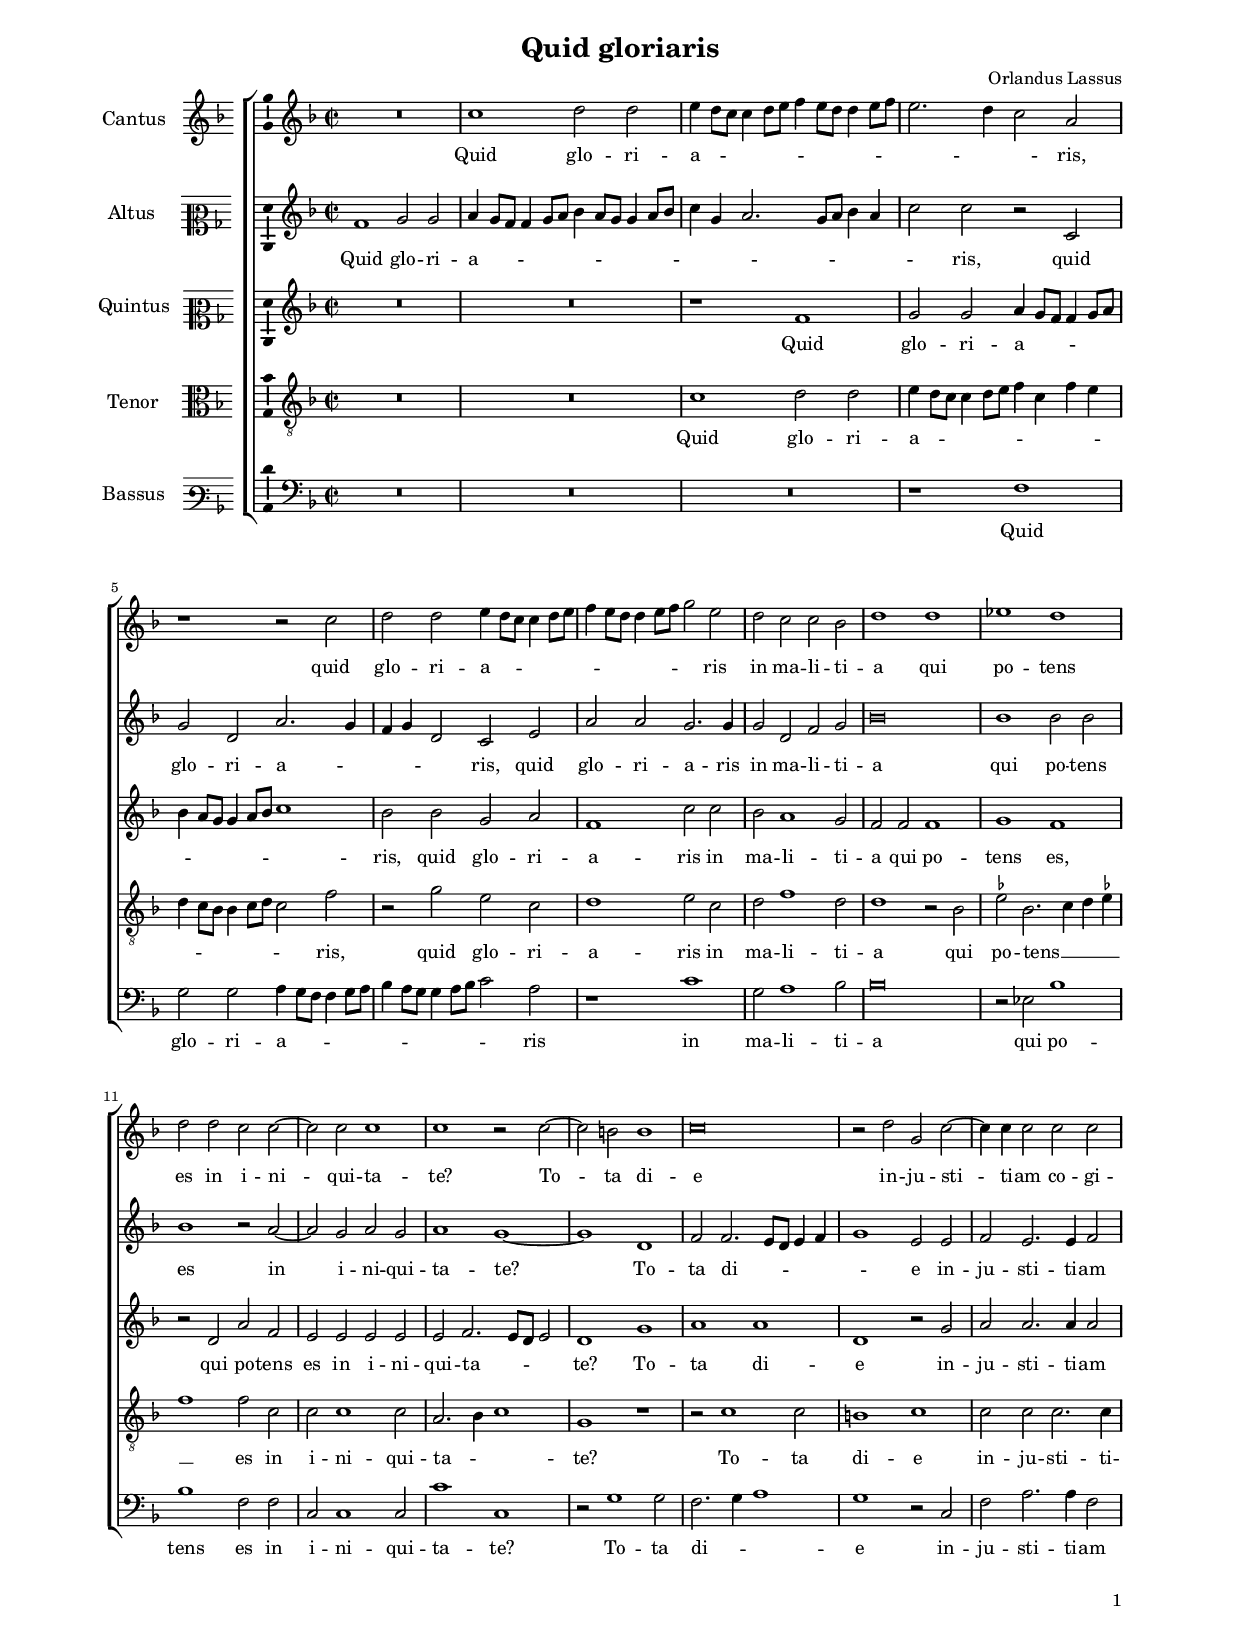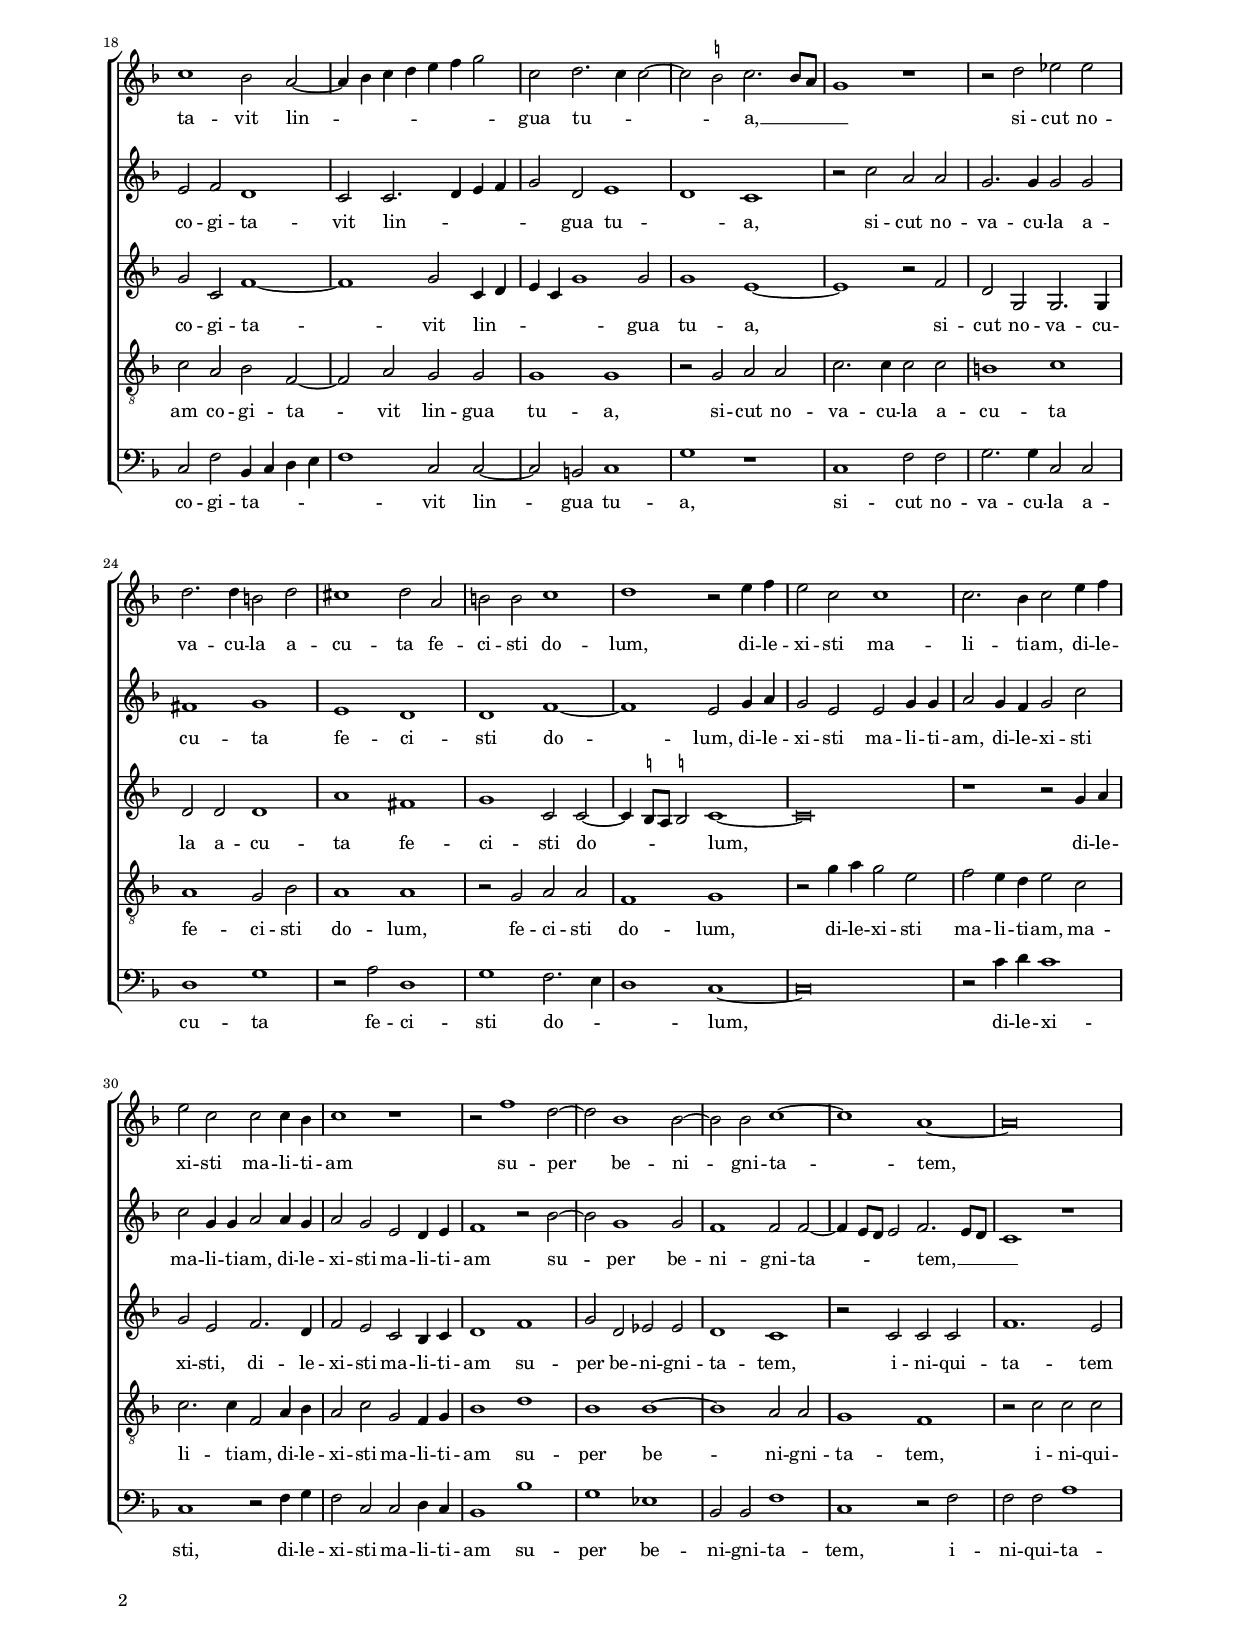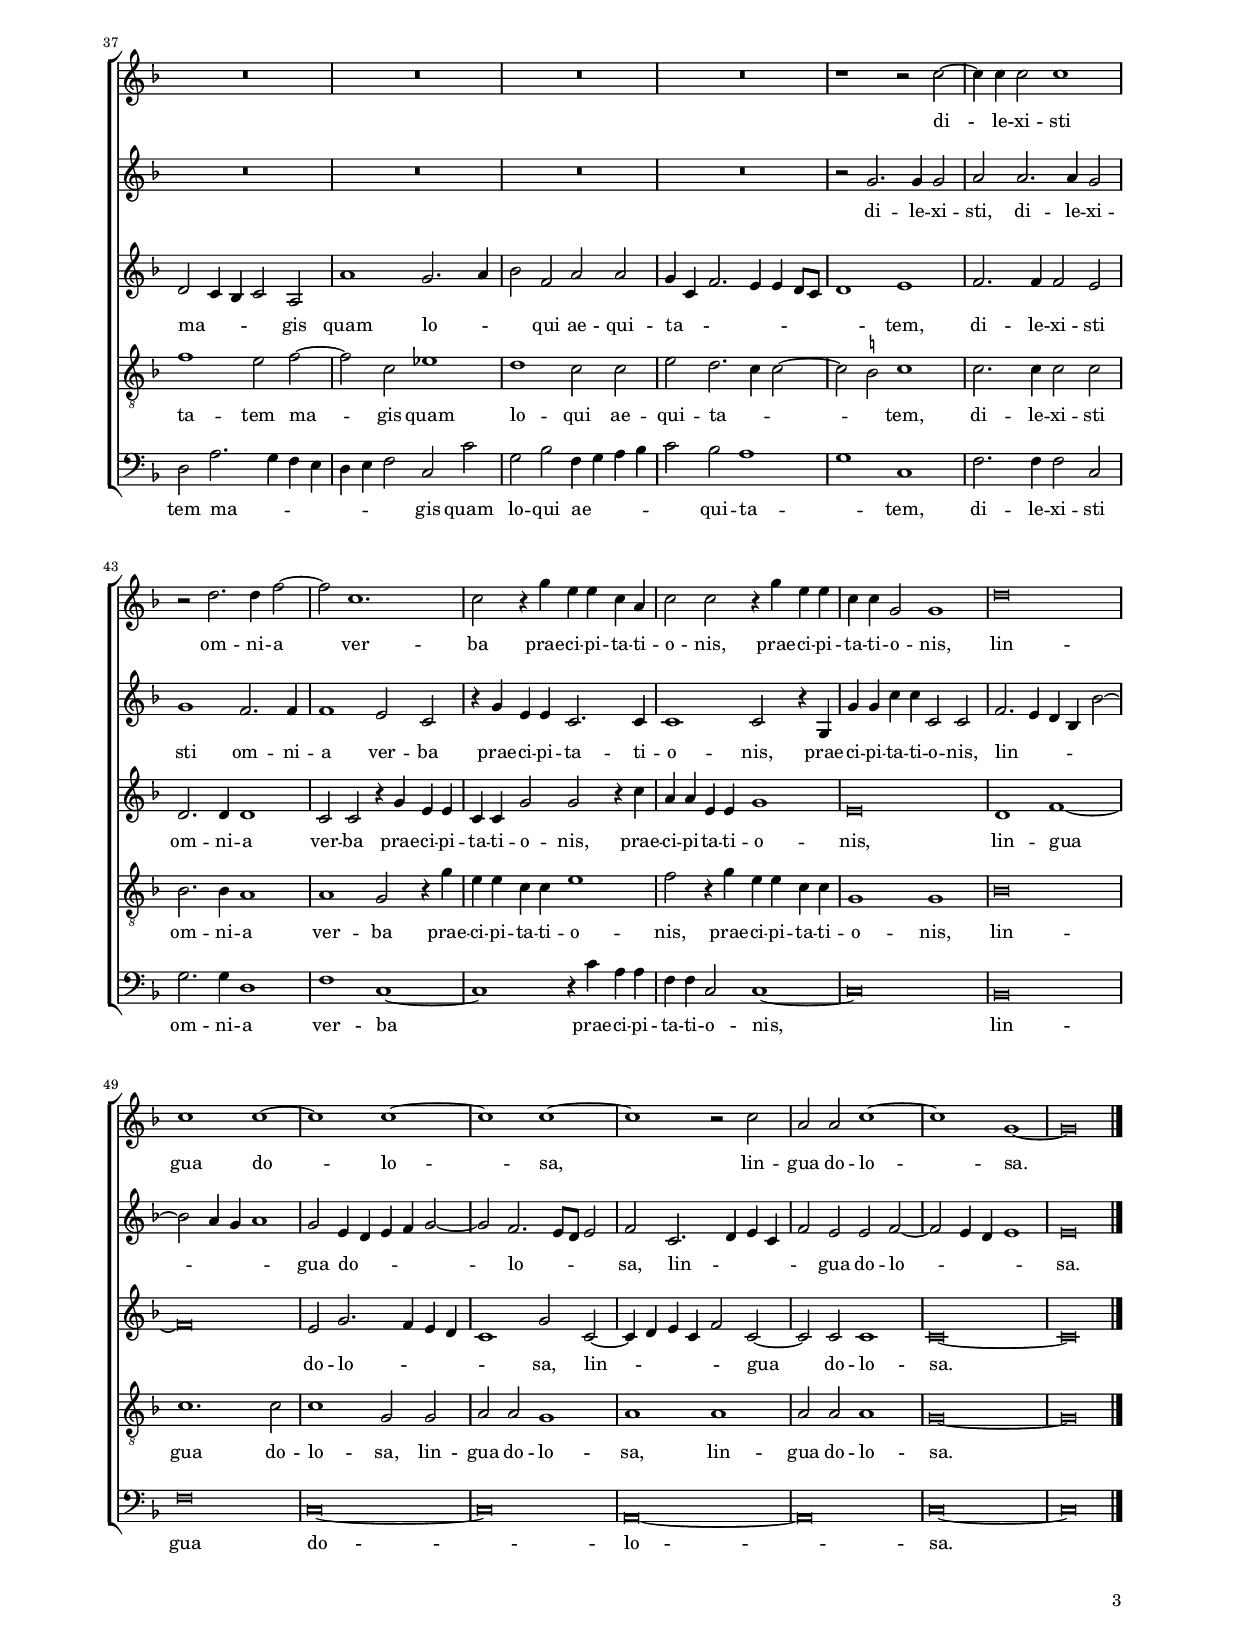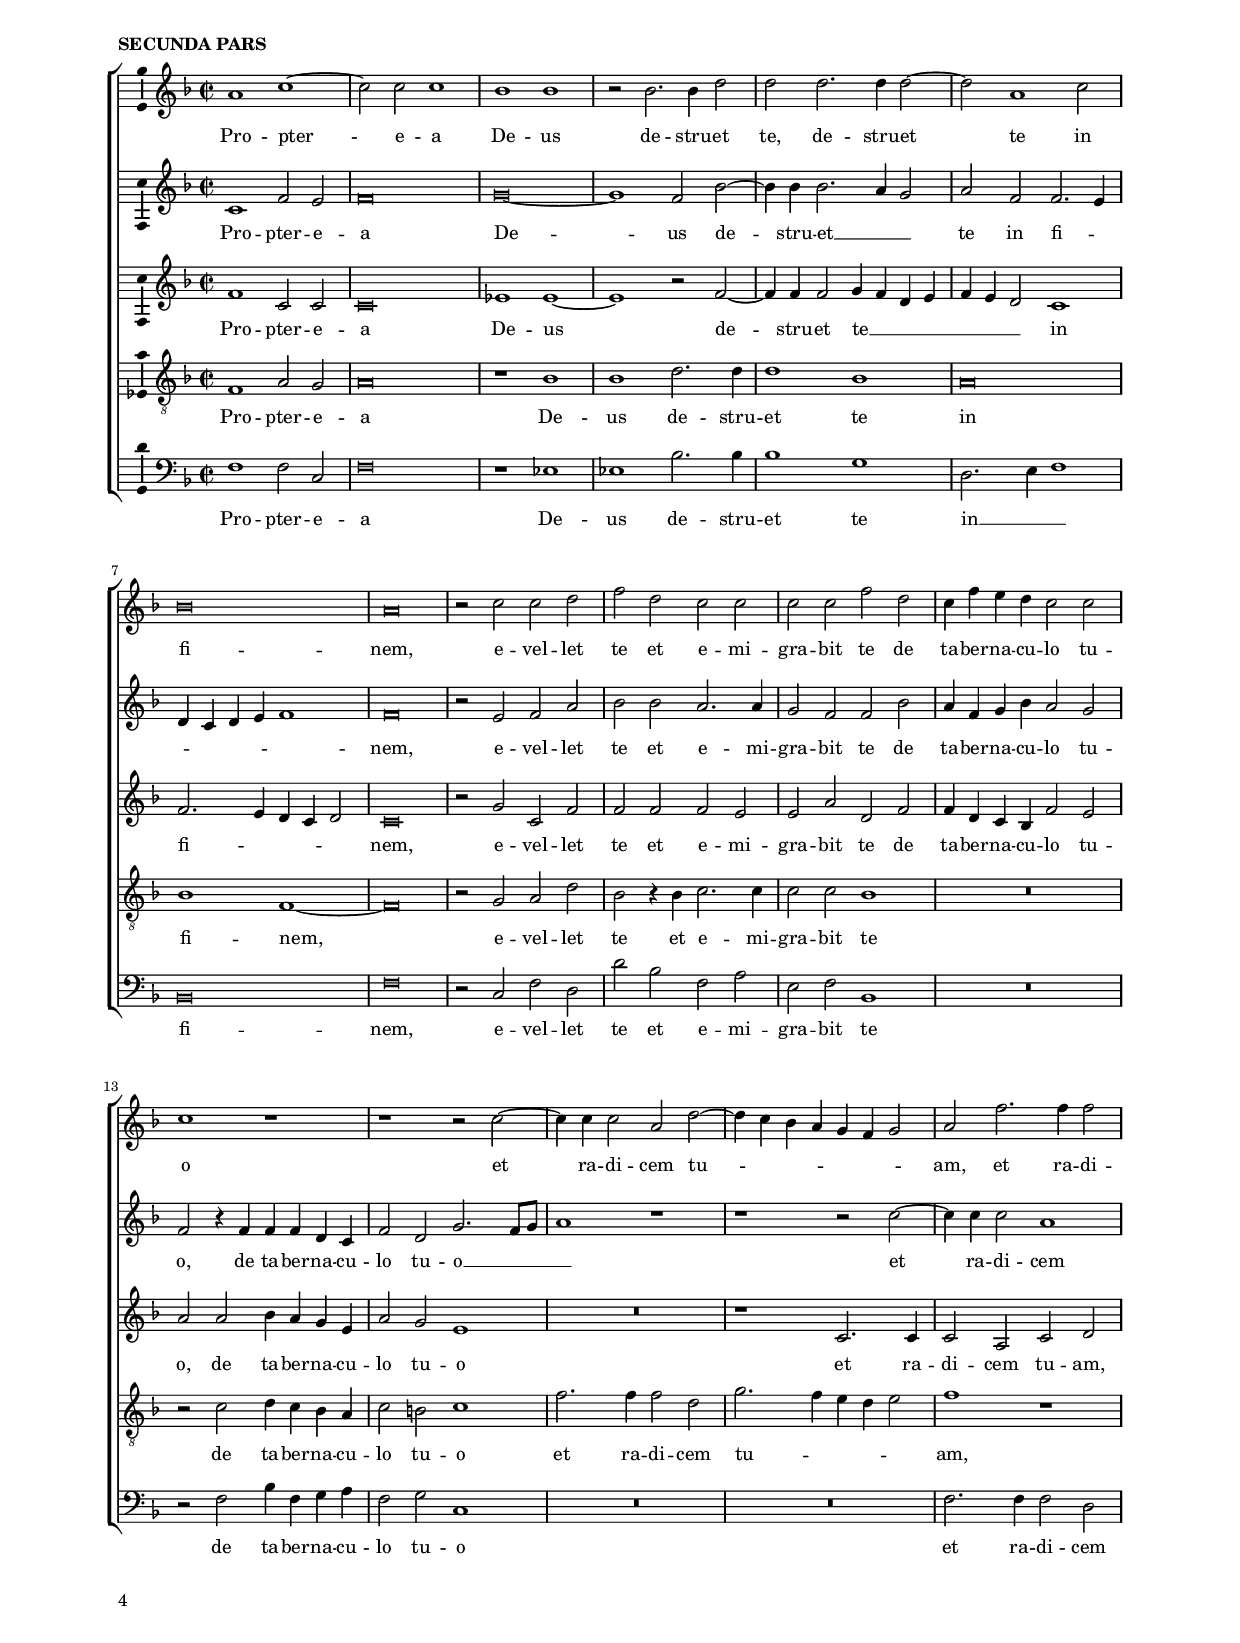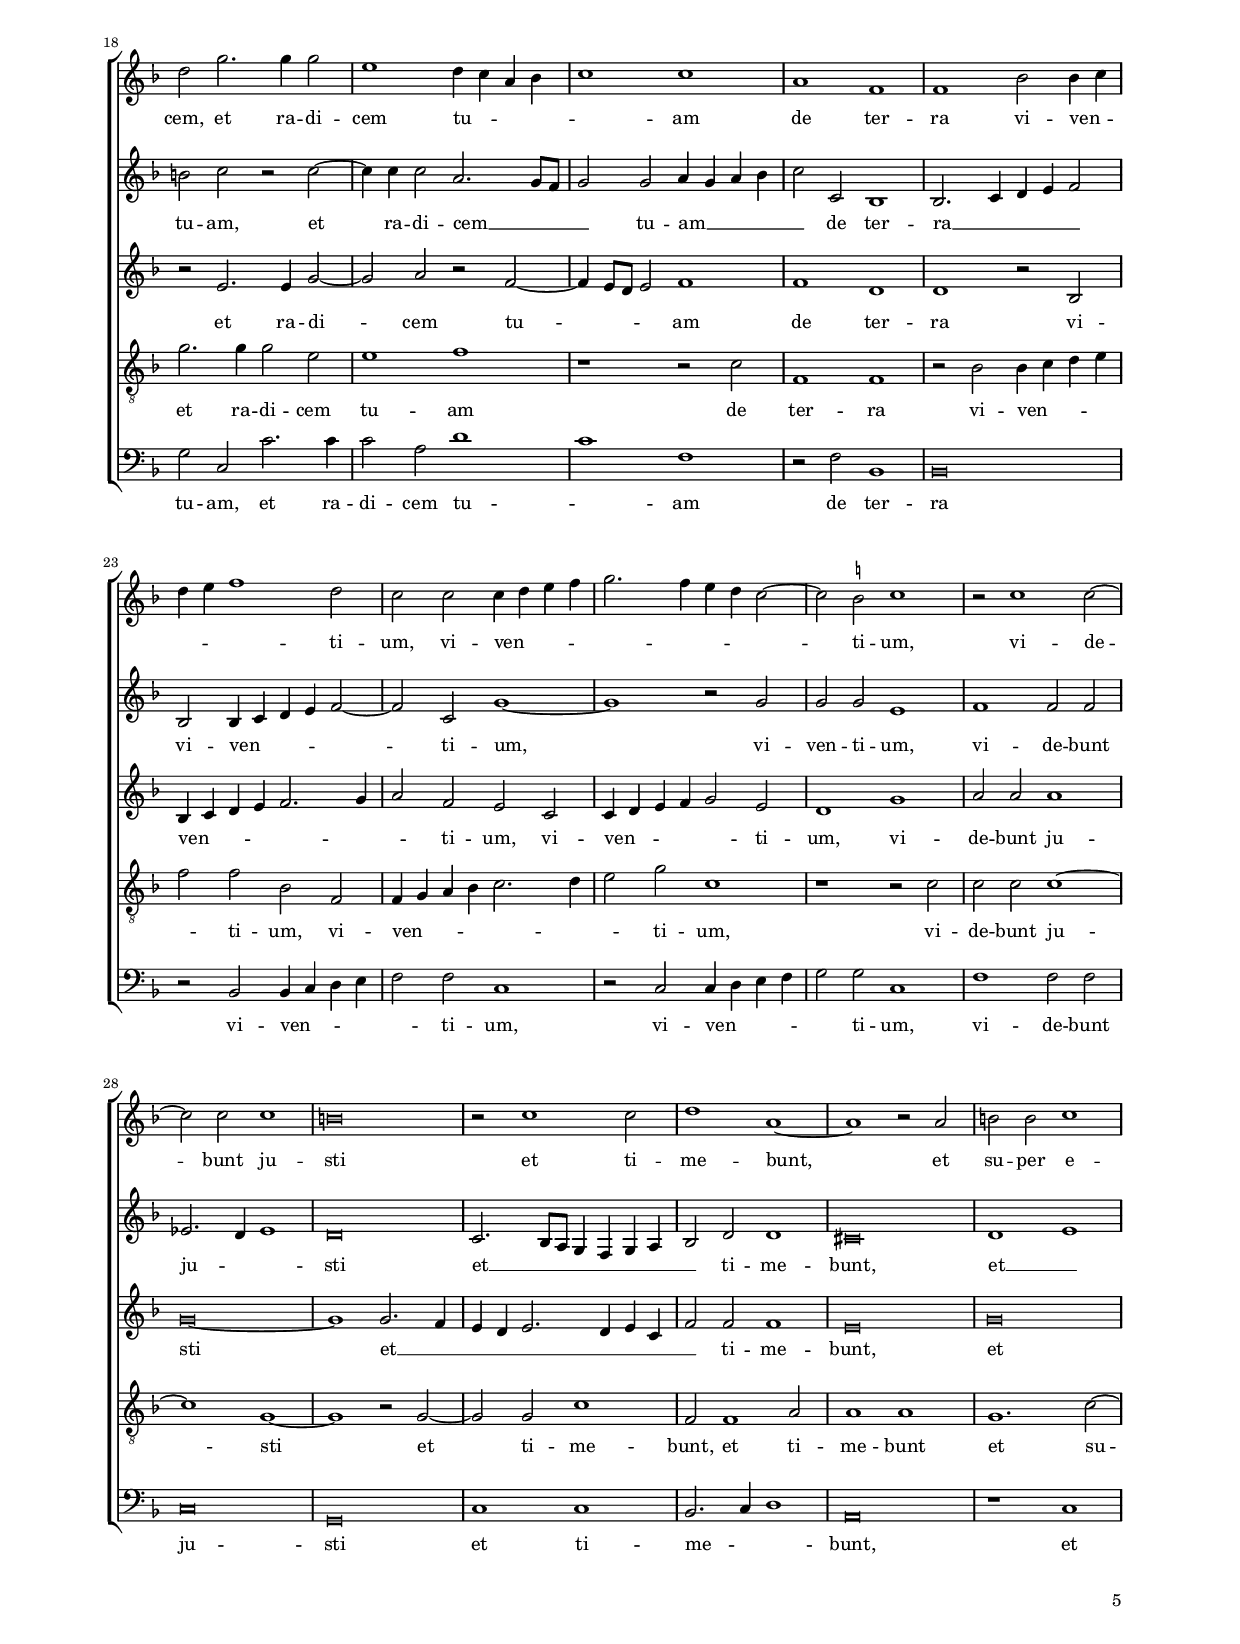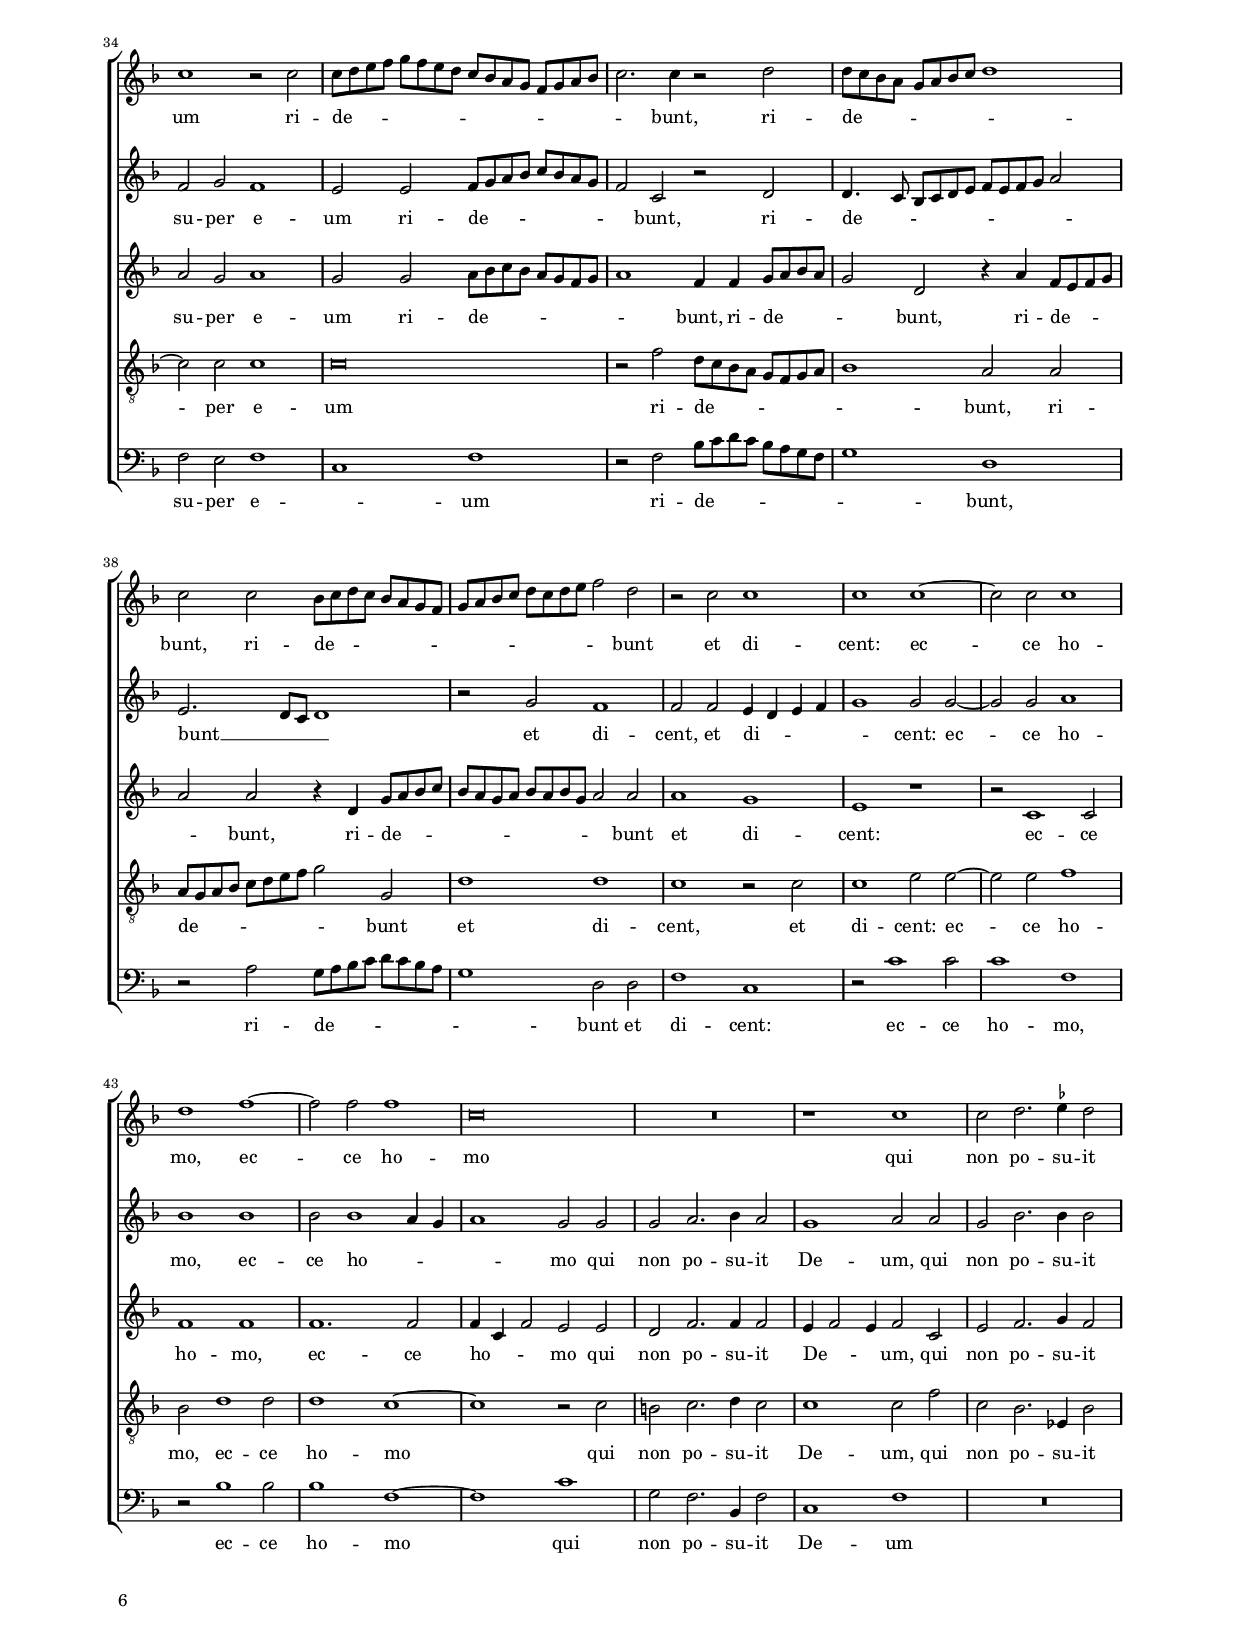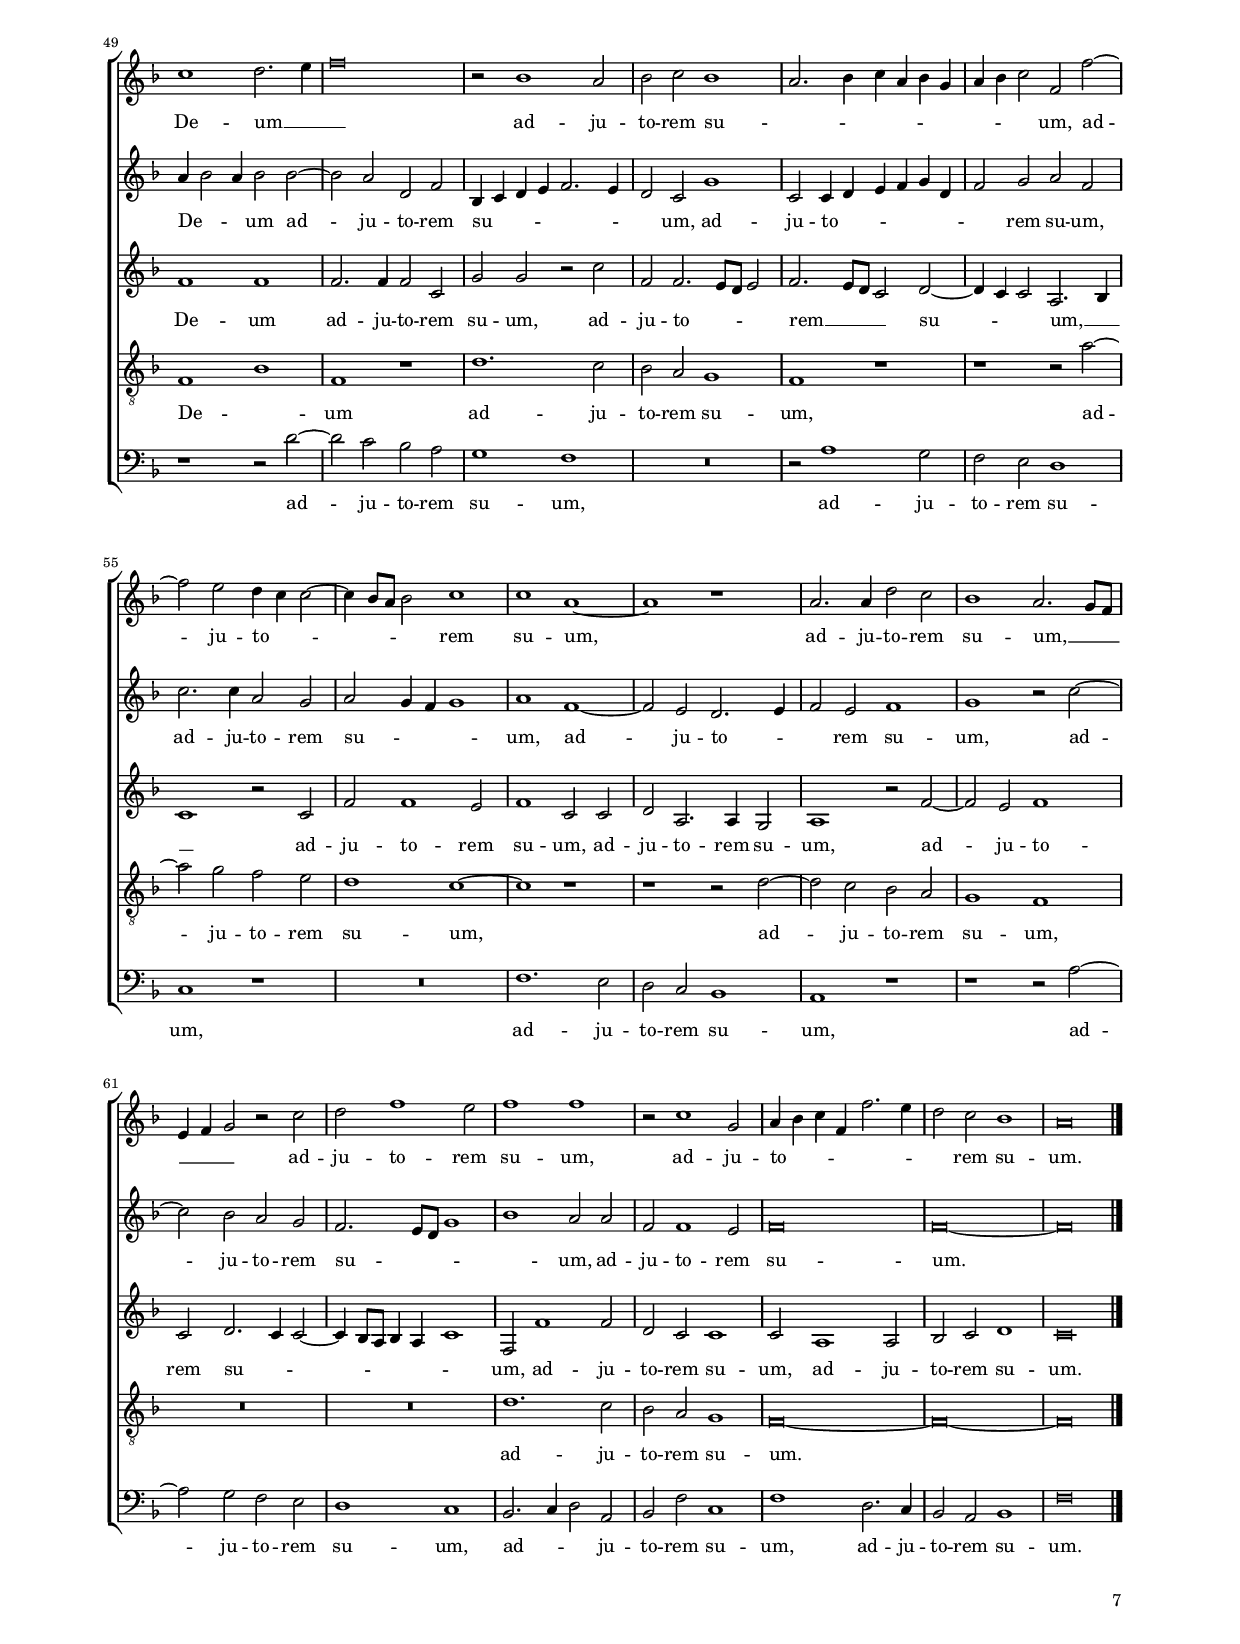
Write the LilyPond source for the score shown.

\header
{
  title="Quid gloriaris"
  composer="Orlandus Lassus"
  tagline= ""
}

\version "2.22.0"
\include "deutsch.ly"
#(set-global-staff-size 15)
% #(set-default-paper-size "letter")
#(ly:set-option 'point-and-click #f)

	
	ficta = { \once \set suggestAccidentals = ##t }
	
	forget = #(define-music-function (music) (ly:music?) #{
		\accidentalStyle forget
		$music
		\accidentalStyle default
		#})
	


\paper
	{
	top-margin = 1.8 \cm
	bottom-margin = 1.2 \cm
	left-margin = 2 \cm
	right-margin = 2 \cm
	ragged-bottom = ##f
	ragged-last-bottom = ##t
	print-page-number = ##f
	score-system-spacing = #'((basic-distance . 16) (minimum-distance . 14) (padding . 5) (strechability . 150))
	system-system-spacing = #'((basic-distance . 16) (minimum-distance . 14) (padding . 5) (strechability . 150))
    oddFooterMarkup=\markup   \fill-line { "" \fromproperty #'page:page-number-string }
    evenFooterMarkup=\markup  \fill-line { \fromproperty #'page:page-number-string "" }
    last-bottom-spacing = #'((basic-distance . 12) (minimum-distance . 7) (padding . 4))
%	systems-per-page = 3
%	min-systems-per-page = 3
	}

global = {
	\key f \major
	\time 2/2 \set Score.measureLength = #(ly:make-moment 2/1)
    \set Score.tempoHideNote = ##t
    \tempo 2 = 90
    \skip 1*2*55 \bar "|."
	}
	

incipitcantus = \markup { \score {
	{
	\set Staff.instrumentName = \markup { \fontsize #1 "Cantus" }
	\key f \major
	\clef violin
	s4 \bar ""
	}
	\layout  {
	raggedright = ##t
	indent = 1.6 \cm
	line-width = 2.2 \cm
	\context { \Staff \remove Time_signature_engraver }
	\override Staff.Clef.Y-extent = #'(0 . 0)
	}} \hspace #1 }
      
      
incipitaltus = \markup { \score {
	{
	\set Staff.instrumentName = \markup { \fontsize #1 "Altus" }
	\key f \major
	\clef mezzosoprano
	s4 \bar ""
	}
	\layout  {
	raggedright = ##t
	indent = 1.6 \cm
	line-width = 2.2 \cm
	\context { \Staff \remove Time_signature_engraver }
	\override Staff.Clef.Y-extent = #'(0 . 0)
	}} \hspace #1 }
      
      
incipitquintus = \markup { \score {
	{
	\set Staff.instrumentName = \markup { \fontsize #1 "Quintus" }
	\key f \major
	\clef mezzosoprano
	s4 \bar ""
	}
	\layout  {
	raggedright = ##t
	indent = 1.6 \cm
	line-width = 2.2 \cm
	\context { \Staff \remove Time_signature_engraver }
	\override Staff.Clef.Y-extent = #'(0 . 0)
	}} \hspace #1 }


incipittenor = \markup { \score {
	{
	\set Staff.instrumentName = \markup { \fontsize #1 "Tenor" }
	\key f \major
	\clef alto
	s4 \bar ""
	}
	\layout  {
	raggedright = ##t
	indent = 1.6 \cm
	line-width = 2.2 \cm
	\context { \Staff \remove Time_signature_engraver }
	\override Staff.Clef.Y-extent = #'(0 . 0)
	}} \hspace #1 }
      
      
incipitbassus = \markup { \score {
	{
	\set Staff.instrumentName = \markup { \fontsize #1 "Bassus" }
	\key f \major
	\clef varbaritone
	s4 \bar ""
	}
	\layout  {
	raggedright = ##t
	indent = 1.6 \cm
	line-width = 2.2 \cm
	\context { \Staff \remove Time_signature_engraver }
	\override Staff.Clef.Y-extent = #'(0 . 0)
	}} \hspace #1 }


cantus =  \relative c''
	{
	R\breve
	c1 d2 d
	e4 d8 c c4 d8 e f4 e8 d d4 e8 f
	e2. d4 c2 a
%5
	r1 r2 c |
	d2 d e4 d8 c c4 d8 e
	f4 e8 d d4 e8 f g2 e
	d2 c c b
	d1 d
%10
	es1 d |
	d2 d c c~
	c2 c c1
	c1 r2 c~
	c2 h h1
%15
	c\breve |
	r2 d g, c~
	c4 c c2 c c
	c1 b2 a~
	a4 b c d e f g2
%20
	c,2 d2. c4 c2~ |
	c2 \ficta h c2. \forget b8 a
	g1 r
	r2 d' es es
	d2. d4 h2 d
%25
	cis1 d2 a |
	h2 h c1
	d1 r2 e4 f
	e2 c c1
	c2. b4 c2 e4 f
%30
	e2 c c c4 b |
	c1 r
	r2 f1 d2~
	d2 b1 b2~
	b2 b c1~
%35
	c1 a~ |
	a\breve
	R\breve
	R\breve
	R\breve
%40
	R\breve |
	r1 r2 c~
	c4 c c2 c1
	r2 d2. d4 f2~
	f2 c1.
%45
	c2 r4 g' e e c a |
	c2 c r4 g' e e
	c4 c g2 g1
	d'\breve
	c1 c~
%50
	c1 c~ |
	c1 c~
	c1 r2 c
	a2 a c1~
	c1 g~
%55
	g\breve \bar "|." |
	}


altus =  \relative c'
    {
	f1 g2 g
	a4 g8 f f4 g8 a b4 a8 g g4 a8 b
	c4 g a2. g8 a b4 a
	c2 c r c,
%5
	g'2 d a'2. g4 |
	f4 g d2 c e
	a2 a g2. g4
	g2 d f g
	b\breve
%10
	b1 b2 b |
	b1 r2 a~
	a2 g a g
	a1 g~
	g1 d
%15
	f2 f2. e8 d e4 f |
	g1 e2 e
	f2 e2. e4 f2
	e2 f d1
	c2 c2. d4 e f
%20
	g2 d e1 |
	d1 c
	r2 c' a a
	g2. g4 g2 g
	fis1 g
%25
	e1 d |
	d1 f~
	f1 e2 g4 a
	g2 e e g4 g
	a2 g4 f g2 c
%30
	c2 g4 g a2 a4 g |
	a2 g e d4 e
	f1 r2 b~
	b2 g1 g2
	f1 f2 f~
%35
	f4 e8 d e2 f2. e8 d |
	c1 r
	R\breve
	R\breve
	R\breve
%40
	R\breve |
	r2 g'2. g4 g2
	a2 a2. a4 g2
	g1 f2. f4
	f1 e2 c
%45
	r4 g' e e c2. c4 |
	c1 c2 r4 g
	g'4 g c c c,2 c
	f2. e4 d b b'2~
	b2 a4 g a1
%50
	g2 e4 d e f g2~ |
	g2 f2. e8 d e2
	f2 c2. d4 e c
	f2 e e f~
	f2 e4 d e1
%55
	e\breve |
	}


quintus =  \relative c'
	{
	R\breve
	R\breve
	r1 f
	g2 g a4 g8 f f4 g8 a
%5
	b4 a8 g g4 a8 b c1 |
	b2 b g a
	f1 c'2 c
	b2 a1 g2
	f2 f f1
%10
	g1 f |
	r2 d a' f
	e2 e e e
	e2 f2. e8 d e2
	d1 g
%15
	a1 a |
	d,1 r2 g
	a2 a2. a4 a2
	g2 c, f1~
	f1 g2 c,4 d
%20
	e4 c g'1 g2 |
	g1 e~
	e1 r2 f
	d2 g, g2. g4
	d'2 d d1
%25
	a'1 fis |
	g1 c,2 c~
	c4 \ficta h8 a \ficta h!2 c1~
	c\breve
	r1 r2 g'4 a
%30
	g2 e f2. d4 |
	f2 e c b4 c
	d1 f
	g2 d es es
	d1 c
%35
	r2 c c c |
	f1. e2
	d2 c4 b c2 a
	a'1 g2. a4
	b2 f a a
%40
	g4 c, f2. e4 e d8 c |
	d1 e
	f2. f4 f2 e
	d2. d4 d1
	c2 c r4 g' e e
%45
	c4 c g'2 g r4 c |
	a4 a e e g1
	e\breve
	d1 f~
	f\breve
%50
	e2 g2. f4 e d |
	c1 g'2 c,~
	c4 d e c f2 c~
	c2 c c1
	c\breve~
%55
	c\breve |
	}


tenor  =  \relative c'
	{
	R\breve
	R\breve
	c1 d2 d
	e4 d8 c c4 d8 e f4 c f e
%5
	d4 c8 b b4 c8 d c2 f |
	r2 g e c
	d1 e2 c
	d2 f1 d2
	d1 r2 b
%10
	\ficta es2 b2. c4 d \ficta es! |
	f1 f2 c
	c2 c1 c2
	a2. b4 c1
	g1 r
%15
	r2 c1 c2 |
	h1 c
	c2 c c2. c4
	c2 a b f~
	f2 a g g
%20
	g1 g |
	r2 g a a
	c2. c4 c2 c
	h1 c
	a1 g2 b
%25
	a1 a |
	r2 g a a
	f1 g
	r2 g'4 a g2 e
	f2 e4 d e2 c
%30
	c2. c4 f,2 a4 b |
	a2 c g f4 g
	b1 d
	b1 b~
	b1 a2 a
%35
	g1 f |
	r2 c' c c
	f1 e2 f~
	f2 c es1
	d1 c2 c
%40
	e2 d2. c4 c2~ |
	c2 \ficta h c1
	c2. c4 c2 c
	b2. b4 a1
	a1 g2 r4 g'
%45
	e4 e c c e1 |
	f2 r4 g e e c c
	g1 g
	b\breve
	c1. c2
%50
	c1 g2 g |
	a2 a g1
	a1 a
	a2 a a1
	g\breve~
%55
	g\breve |
	}


bassus  =  \relative c
	{
	R\breve
	R\breve
	R\breve
	r1 f
%5
	g2 g a4 g8 f f4 g8 a |
	b4 a8 g g4 a8 b c2 a
	r1 c
	g2 a1 b2
	b\breve
%10
	r2 es, b'1 |
	b1 f2 f
	c2 c1 c2
	c'1 c,
	r2 g'1 g2
%15
	f2. g4 a1 |
	g1 r2 c,
	f2 a2. a4 f2
	c2 f b,4 c d e
	f1 c2 c~
%20
	c2 h c1 |
	g'1 r
	c,1 f2 f
	g2. g4 c,2 c
	d1 g
%25
	r2 a d,1 |
	g1 f2. e4
	d1 c~
	c\breve
	r2 c'4 d c1
%30
	c,1 r2 f4 g |
	f2 c c d4 c
	b1 b'
	g1 es
	b2 b f'1
%35
	c1 r2 f |
	f2 f a1
	d,2 a'2. g4 f e
	d4 e f2 c c'
	g2 b f4 g a b
%40
	c2 b a1 |
	g1 c,
	f2. f4 f2 c
	g'2. g4 d1
	f1 c~
%45
	c1 r4 c' a a |
	f4 f c2 c1~
	c\breve
	b\breve
	f'\breve
%50
	c\breve~ |
	c\breve
	a\breve~
	a\breve
	c\breve~
%55
	c\breve |
	}


lyricscantus = \lyricmode {
	Quid glo -- ri -- a -- _ _ _ _ _ _ _ _ _ _ _ _ _ _ ris,
	quid glo -- ri -- a -- _ _ _ _ _ _ _ _ _ _ _ _ ris in ma -- li -- ti -- a
	qui po -- tens es in i -- ni -- qui -- ta -- te?
	To -- ta di -- e in -- ju -- sti -- ti -- am
	co -- gi -- ta -- vit lin -- _ _ _ _ _ _ gua tu -- _ _ _ a, __ _ _ _
	si -- cut no -- va -- cu -- la a -- cu -- ta fe -- ci -- sti do -- lum,
	di -- le -- xi -- sti ma -- li -- ti -- am,
	di -- le -- xi -- sti ma -- li -- ti -- am su -- per be -- ni -- gni -- ta -- tem,
	di -- le -- xi -- sti om -- ni -- a ver -- ba prae -- ci -- pi -- ta -- ti -- o -- nis,
	prae -- ci -- pi -- ta -- ti -- o -- nis,
	lin -- gua do -- lo -- sa,
	lin -- gua do -- lo -- sa.
	}


lyricsaltus = \lyricmode {
	Quid glo -- ri -- a -- _ _ _ _ _ _ _ _ _ _ _ _ _ _ _ _ _ _ _ ris,
	quid glo -- ri -- a -- _ _ _ _ ris,
	quid glo -- ri -- a -- ris in ma -- li -- ti -- a
	qui po -- tens es in i -- ni -- qui -- ta -- te?
	To -- ta di -- _ _ _ _ _ e in -- ju -- sti -- ti -- am
	co -- gi -- ta -- vit lin -- _ _ _ _ gua tu -- _ a,
	si -- cut no -- va -- cu -- la a -- cu -- ta fe -- ci -- sti do -- lum,
	di -- le -- xi -- sti ma -- li -- ti -- am,
	di -- le -- xi -- sti ma -- li -- ti -- am,
	di -- le -- xi -- sti ma -- li -- ti -- am su -- per be -- ni -- gni -- ta -- _ _ _ tem, __ _ _ _
	di -- le -- xi -- sti,
	di -- le -- xi -- sti om -- ni -- a ver -- ba prae -- ci -- pi -- ta -- ti -- o -- nis,
	prae -- ci -- pi -- ta -- ti -- o -- nis,
	lin -- _ _ _ _ _ _ _ gua do -- _ _ _ _ lo -- _ _ _ sa,
	lin -- _ _ _ _ gua do -- lo -- _ _ _ sa.
	}


lyricsquintus = \lyricmode {
	Quid glo -- ri -- a -- _ _ _ _ _ _ _ _ _ _ _ _ ris,
	quid glo -- ri -- a -- ris in ma -- li -- ti -- a
	qui po -- tens es,
	qui po -- tens es in i -- ni -- qui -- ta -- _ _ _ te?
	To -- ta di -- e in -- ju -- sti -- ti -- am
	co -- gi -- ta -- vit lin -- _ _ _ _ gua tu -- a,
	si -- cut no -- va -- cu -- la a -- cu -- ta fe -- ci -- sti do -- _ _ _ lum,
	di -- le -- xi -- sti,
	di -- le -- xi -- sti ma -- li -- ti -- am su -- per be -- ni -- gni -- ta -- tem,
	i -- ni -- qui -- ta -- tem ma -- _ _ _ gis quam lo -- _ _ qui ae -- qui -- ta -- _ _ _ _ _ _ _ tem,
	di -- le -- xi -- sti om -- ni -- a ver -- ba prae -- ci -- pi -- ta -- ti -- o -- nis,
	prae -- ci -- pi -- ta -- ti -- o -- nis,
	lin -- gua do -- lo -- _ _ _ _ sa,
	lin -- _ _ _ _ gua do -- lo -- sa.
	}


lyricstenor = \lyricmode {
	Quid glo -- ri -- a -- _ _ _ _ _ _ _ _ _ _ _ _ _ _ _ _ ris,
	quid glo -- ri -- a -- ris in ma -- li -- ti -- a
	qui po -- tens __ _ _ _ _ es in i -- ni -- qui -- ta -- _ _ te?
	To -- ta di -- e in -- ju -- sti -- ti -- am
	co -- gi -- ta -- vit lin -- gua tu -- a,
	si -- cut no -- va -- cu -- la a -- cu -- ta fe -- ci -- sti do -- lum,
	fe -- ci -- sti do -- lum,
	di -- le -- xi -- sti ma -- li -- ti -- am,
	ma -- li -- ti -- am,
	di -- le -- xi -- sti ma -- li -- ti -- am su -- per be -- ni -- gni -- ta -- tem,
	i -- ni -- qui -- ta -- tem ma -- gis quam lo -- qui ae -- qui -- ta -- _ _ _ tem,
	di -- le -- xi -- sti om -- ni -- a ver -- ba prae -- ci -- pi -- ta -- ti -- o -- nis,
	prae -- ci -- pi -- ta -- ti -- o -- nis,
	lin -- gua do -- lo -- sa,
	lin -- gua do -- lo -- sa,
	lin -- gua do -- lo -- sa.
	}


lyricsbassus = \lyricmode {
	Quid glo -- ri -- a -- _ _ _ _ _ _ _ _ _ _ _ _ ris in ma -- li -- ti -- a
	qui po -- tens es in i -- ni -- qui -- ta -- te?
	To -- ta di -- _ _ e in -- ju -- sti -- ti -- am
	co -- gi -- ta -- _ _ _ _ vit lin -- gua tu -- a,
	si -- cut no -- va -- cu -- la a -- cu -- ta fe -- ci -- sti do -- _ _ lum,
	di -- le -- xi -- sti,
	di -- le -- xi -- sti ma -- li -- ti -- am su -- per be -- ni -- gni -- ta -- tem,
	i -- ni -- qui -- ta -- tem ma -- _ _ _ _ _ _ gis quam lo -- qui ae -- _ _ _ _ qui -- ta -- _ tem,
	di -- le -- xi -- sti om -- ni -- a ver -- ba prae -- ci -- pi -- ta -- ti -- o -- nis,
	lin -- gua do -- lo -- sa.
	}


\score
{  
	\transpose c c {
	\new ChoirStaff \with { \override StaffGrouper.staff-staff-spacing.basic-distance = #12 }
	<<

	\new Staff << \global
	\new Voice="v1" {
		\set Staff.instrumentName=\incipitcantus
		\set Staff.midiInstrument = "reed organ"
		\clef violin
		\cantus }
	\new Lyrics \lyricsto "v1" {\lyricscantus }
	>>


	\new Staff << \global
	\new Voice="v2" {
		\set Staff.instrumentName=\incipitaltus
		\set Staff.midiInstrument = "reed organ"
        \clef violin % "G_8"
		\altus}
	\new Lyrics \lyricsto "v2" {\lyricsaltus }
	>>


	\new Staff << \global
	\new Voice="v5" {
		\set Staff.instrumentName=\incipitquintus
		\set Staff.midiInstrument = "reed organ"
        \clef violin % "G_8"
		\quintus}
	\new Lyrics \lyricsto "v5" {\lyricsquintus }
	>>


	\new Staff << \global
	\new Voice="v3" {
		\set Staff.instrumentName=\incipittenor
		\set Staff.midiInstrument = "reed organ"
		\clef "G_8"
		\tenor }
	\new Lyrics \lyricsto "v3" {\lyricstenor }
	>>


	\new Staff << \global
	\new Voice="v4" {
		\set Staff.instrumentName=\incipitbassus
		\set Staff.midiInstrument = "reed organ"
		\clef bass
		\bassus }
	\new Lyrics \lyricsto "v4" {\lyricsbassus}
	>>

	>>
	} % transpose

	\layout
	{
	indent = 2.3 \cm
	\context { \Staff \override TimeSignature.break-visibility = #end-of-line-invisible }
	\context { \Lyrics \override VerticalAxisGroup.nonstaff-relatedstaff-spacing.padding = #1.4 }
%	\context { \Lyrics \override LyricText.font-size = #1 }
	\context { \Staff \consists "Ambitus_engraver" }
	\context { \Score \override BarNumber.padding = #2 }
	\context { \Voice \override NoteHead.style = #'baroque }
	}


\midi
	{
	}

}

%%%%%%%%%%%%%%%%%%%%  PARS SECUNDA


global = {
	\key f \major
	\time 2/2 \set Score.measureLength = #(ly:make-moment 2/1)
    \set Score.tempoHideNote = ##t
    \tempo 2 = 90
    \skip 1*2*67 \bar "|."
	}


cantus =  \relative c''
	{
	a1 c~
	c2 c c1
	b1 b
	r2 b2. b4 d2
%5
	d2 d2. d4 d2~ |
	d2 a1 c2
	b\breve
	a\breve
	r2 c c d
%10
	f2 d c c |
	c2 c f d
	c4 f e d c2 c
	c1 r
	r1 r2 c~
%15
	c4 c c2 a d~ |
	d4 c b a g f g2
	a2 f'2. f4 f2
	d2 g2. g4 g2
	e1 d4 c a b
%20
	c1 c |
	a1 f
	f1 b2 b4 c
	d4 e f1 d2
	c2 c c4 d e f
%25
	g2. f4 e d c2~ |
	c2 \ficta h c1
	r2 c1 c2~
	c2 c c1
	h\breve
%30
	r2 c1 c2 |
	d1 a~
	a1 r2 a
	h2 h c1
	c1 r2 c
%35
	c8[ d e f] g[ f e d] c[ b a g] f[ g a b] |
	c2. c4 r2 d
	d8[ c b a] g[ a b c] d1
	c2 c b8[ c d c] b[ a g f]
	g8[ a b c] d[ c d e] f2 d
%40
	r2 c c1 |
	c1 c~
	c2 c c1
	d1 f~
	f2 f f1
%45
	c\breve |
	R\breve
	r1 c
	c2 d2. \ficta es4 d2
	c1 d2. e4
%50
	f\breve |
	r2 b,1 a2
	b2 c b1
	a2. b4 c a b g
	a4 b c2 f, f'~
%55
	f2 e d4 c c2~ |
	c4 b8 a b2 c1
	c1 a~
	a1 r
	a2. a4 d2 c
%60
	b1 a2. g8 f |
	e4 f g2 r c
	d2 f1 e2
	f1 f
	r2 c1 g2
%65
	a4 b c f, f'2. e4 |
	d2 c b1
	a\breve |
	}


altus =  \relative c'
    {
	c1 f2 e
	f\breve
	g\breve~
	g1 f2 b~
%5
	b4 b b2. a4 g2 |
	a2 f f2. e4
	d4 c d e f1
	f\breve
	r2 e f a
%10
	b2 b a2. a4 |
	g2 f f b
	a4 f g b a2 g
	f2 r4 f f f d c
	f2 d g2. f8 g
%15
	a1 r |
	r1 r2 c~
	c4 c c2 a1
	h2 c r c~
	c4 c c2 a2. g8 f
%20
	g2 g a4 g a b |
	c2 c, b1
	b2. c4 d e f2
	b,2 b4 c d e f2~
	f2 c g'1~
%25
	g1 r2 g |
	g2 g e1
	f1 f2 f
	es2. d4 es1
	d\breve
%30
	c2. b8 a g4 f g a |
	b2 d d1
	cis\breve
	d1 e
	f2 g f1
%35
	e2 e f8[ g a b] c[ b a g] |
	f2 c r d
	d4. c8 b[ c d e] f[ e f g] a2
	e2. d8 c d1
	r2 g f1
%40
	f2 f e4 d e f |
	g1 g2 g~
	g2 g a1
	b1 b
	b2 b1 a4 g
%45
	a1 g2 g
	g2 a2. b4 a2
	g1 a2 a
	g2 b2. b4 b2
	a4 b2 a4 b2 b~
%50
	b2 a d, f |
	b,4 c d e f2. e4
	d2 c g'1
	c,2 c4 d e f g d
	f2 g a f
%55
	c'2. c4 a2 g |
	a2 g4 f g1
	a1 f~
	f2 e d2. e4
	f2 e f1
%60
	g1 r2 c~ |
	c2 b a g
	f2. e8 d g1
	b1 a2 a
	f2 f1 e2
%65
	f\breve
	f\breve~
	f\breve |
	}


quintus =  \relative c'
	{
	f1 c2 c
	c\breve
	es1 es~
	es1 r2 f~
%5
	f4 f f2 g4 f d e |
	f4 e d2 c1
	f2. e4 d c d2
	c\breve
	r2 g' c, f
%10
	f2 f f e |
	e2 a d, f
	f4 d c b f'2 e
	a2 a b4 a g e
	a2 g e1
%15
	R\breve |
	r1 c2. c4
	c2 a c d
	r2 e2. e4 g2~
	g2 a r f~
%20
	f4 e8 d e2 f1 |
	f1 d
	d1 r2 b
	b4 c d e f2. g4
	a2 f e c
%25
	c4 d e f g2 e |
	d1 g
	a2 a a1
	g\breve~
	g1 g2. f4
%30
	e4 d e2. d4 e c |
	f2 f f1
	e\breve
	g\breve
	a2 g a1
%35
	g2 g a8[ b c b] a[ g f g] |
	a1 f4 f g8 a b a
	g2 d r4 a' f8 e f g
	a2 a r4 d, g8 a b c
	b8[ a g a] b[ a b g] a2 a
%40
	a1 g |
	e1 r
	r2 c1 c2
	f1 f
	f1. f2
%45
	f4 c f2 e e |
	d2 f2. f4 f2
	e4 f2 e4 f2 c
	e2 f2. g4 f2
	f1 f
%50
	f2. f4 f2 c |
	g'2 g r c
	f,2 f2. e8 d e2
	f2. e8 d c2 d~
	d4 c c2 a2. b4
%55
	c1 r2 c |
	f2 f1 e2
	f1 c2 c
	d2 a2. a4 g2
	a1 r2 f'~
%60
	f2 e f1 |
	c2 d2. c4 c2~
	c4 b8 a b4 a c1
	f,2 f'1 f2
	d2 c c1
%65
	c2 a1 a2 |
	b2 c d1
	c\breve |
	}


tenor  =  \relative c'
	{
	f,1 a2 g
	a\breve
	r1 b
	b1 d2. d4
%5
	d1 b |
	a\breve
	b1 f~
	f\breve
	r2 g a d
%10
	b2 r4 b c2. c4 |
	c2 c b1
	R\breve
	r2 c d4 c b a
	c2 h c1
%15
	f2. f4 f2 d |
	g2. f4 e d e2
	f1 r
	g2. g4 g2 e
	e1 f
%20
	r1 r2 c |
	f,1 f
	r2 b b4 c d e
	f2 f b, f
	f4 g a b c2. d4
%25
	e2 g c,1 |
	r1 r2 c
	c2 c c1~
	c1 g~
	g1 r2 g~
%30
	g2 g c1 |
	f,2 f1 a2
	a1 a
	g1. c2~
	c2 c c1
%35
	c\breve |
	r2 f d8[ c b a] g[ f g a]
	b1 a2 a
	a8[ g a b] c[ d e f] g2 g,
	d'1 d
%40
	c1 r2 c |
	c1 e2 e~
	e2 e f1
	b,2 d1 d2
	d1 c~
%45
	c1 r2 c |
	h2 c2. d4 c2
	c1 c2 f
	c2 b2. es,4 b'2
	f1 b
%50
	f1 r |
	d'1. c2
	b2 a g1
	f1 r
	r1 r2 a'~
%55
	a2 g f e |
	d1 c~
	c1 r
	r1 r2 d~
	d2 c b a
%60
	g1 f |
	R\breve
	R\breve
	d'1. c2
	b2 a g1
%65
	f\breve~
	f\breve~
	f\breve |
	}


bassus  =  \relative c
	{
	f1 f2 c
	f\breve
	r1 es
	es1 b'2. b4
%5
	b1 g |
	d2. e4 f1
	b,\breve
	f'\breve
	r2 c f d
%10
	d'2 b f a |
	e2 f b,1
	R\breve
	r2 f' b4 f g a
	f2 g c,1
%15
	R\breve |
	R\breve
	f2. f4 f2 d
	g2 c, c'2. c4
	c2 a d1
%20
	c1 f, |
	r2 f b,1
	b\breve
	r2 b b4 c d e
	f2 f c1
%25
	r2 c c4 d e f |
	g2 g c,1
	f1 f2 f
	c\breve
	g\breve
%30
	c1 c |
	b2. c4 d1
	a\breve
	r1 c
	f2 e f1
%35
	c1 f |
	r2 f b8[ c d c] b[ a g f]
	g1 d
	r2 a' g8[ a b c] d[ c b a]
	g1 d2 d
%40
	f1 c |
	r2 c'1 c2
	c1 f,
	r2 b1 b2
	b1 f~
%45
	f1 c' |
	g2 f2. b,4 f'2
	c1 f
	R\breve
	r1 r2 d'~
%50
	d2 c b a |
	g1 f
	R\breve
	r2 a1 g2
	f2 e d1
%55
	c1 r |
	R\breve
	f1. e2
	d2 c b1
	a1 r
%60
	r1 r2 a'~ |
	a2 g f e
	d1 c
	b2. c4 d2 a
	b2 f' c1
%65
	f1 d2. c4 |
	b2 a b1
	f'\breve |
	}


lyricscantus = \lyricmode {
	Pro -- pter -- e -- a De -- us de -- stru -- et te,
	de -- stru -- et te in fi -- nem,
	e -- vel -- let te et e -- mi -- gra -- bit te
	de ta -- ber -- na -- cu -- lo tu -- o
	et ra -- di -- cem tu -- _ _ _ _ _ _ am,
	et ra -- di -- cem,
	et ra -- di -- cem tu -- _ _ _ _ am de ter -- ra vi -- ven -- _ _ _ _ ti -- um,
	vi -- ven -- _ _ _ _ _ _ _ _ ti -- um,
	vi -- de -- bunt ju -- sti et ti -- me -- bunt,
	et su -- per e -- um ri -- de -- _ _ _ _ _ _ _ _ _ _ _ _ _ _ _ _ bunt,
	ri -- de -- _ _ _ _ _ _ _ _ bunt,
	ri -- de -- _ _ _ _ _ _ _ _ _ _ _ _ _ _ _ _ bunt
	et di -- cent: ec -- ce ho -- mo,
	ec -- ce ho -- mo qui non po -- su -- it De -- um __ _ _
	ad -- ju -- to -- rem su -- _ _ _ _ _ _ _ _ _ um,
	ad -- ju -- to -- _ _ _ _ _ rem su -- um,
	ad -- ju -- to -- rem su -- um, __ _ _ _ _ _
	ad -- ju -- to -- rem su -- um,
	ad -- ju -- to -- _ _ _ _ _ _ rem su -- um.
	}


lyricsaltus = \lyricmode {
	Pro -- pter -- e -- a De -- us de -- stru -- et __ _ _ te in fi -- _ _ _ _ _ _ nem,
	e -- vel -- let te et e -- mi -- gra -- bit te
	de ta -- ber -- na -- cu -- lo tu -- o,
	de ta -- ber -- na -- cu -- lo tu -- o __ _ _ _
	et ra -- di -- cem tu -- am,
	et ra -- di -- cem __ _ _ _ tu -- am __ _ _ _ _ de ter -- ra __ _ _ _ _ vi -- ven -- _ _ _ _ ti -- um,
	vi -- ven -- ti -- um,
	vi -- de -- bunt ju -- _ _ sti et __ _ _ _ _ _ _ _ ti -- me -- bunt,
	et __ _ su -- per e -- um ri -- de -- _ _ _ _ _ _ _ _ bunt,
	ri -- de -- _ _ _ _ _ _ _ _ _ _ bunt __ _ _ _
	et di -- cent,
	et di -- _ _ _ _ cent: ec -- ce ho -- mo,
	ec -- ce ho -- _ _ _ mo qui non po -- su -- it De -- um,
	qui non po -- su -- it De -- _ _ um
	ad -- ju -- to -- rem su -- _ _ _ _ _ _ um,
	ad -- ju -- to -- _ _ _ _ _ _ rem su -- um,
	ad -- ju -- to -- rem su -- _ _ _ um,
	ad -- ju -- to -- _ _ rem su -- um,
	ad -- ju -- to -- rem su -- _ _ _ _ um,
	ad -- ju -- to -- rem su -- um.
	}


lyricsquintus = \lyricmode {
	Pro -- pter -- e -- a De -- us de -- stru -- et te __ _ _ _ _ _ _ in fi -- _ _ _ _ nem,
	e -- vel -- let te et e -- mi -- gra -- bit te
	de ta -- ber -- na -- cu -- lo tu -- o,
	de ta -- ber -- na -- cu -- lo tu -- o
	et ra -- di -- cem tu -- am,
	et ra -- di -- cem tu -- _ _ _ am de ter -- ra vi -- ven -- _ _ _ _ _ _ ti -- um,
	vi -- ven -- _ _ _ _ ti -- um,
	vi -- de -- bunt ju -- sti et __ _ _ _ _ _ _ _ _ ti -- me -- bunt,
	et su -- per e -- um ri -- de -- _ _ _ _ _ _ _ _ bunt,
	ri -- de -- _ _ _ _ bunt,
	ri -- de -- _ _ _ _ bunt,
	ri -- de -- _ _ _ _ _ _ _ _ _ _ _ _ bunt
	et di -- cent: ec -- ce ho -- mo,
	ec -- ce ho -- _ _ mo qui non po -- su -- it De -- _ _ um,
	qui non po -- su -- it De -- um
	ad -- ju -- to -- rem su -- um,
	ad -- ju -- to -- _ _ _ rem __ _ _ _ su -- _ _ um, __ _ _
	ad -- ju -- to -- rem su -- um,
	ad -- ju -- to -- rem su -- um,
	ad -- ju -- to -- rem su -- _ _ _ _ _ _ _ um,
	ad -- ju -- to -- rem su -- um,
	ad -- ju -- to -- rem su -- um.
	}


lyricstenor = \lyricmode {
	Pro -- pter -- e -- a De -- us de -- stru -- et te in fi -- nem,
	e -- vel -- let te et e -- mi -- gra -- bit te
	de ta -- ber -- na -- cu -- lo tu -- o
	et ra -- di -- cem tu -- _ _ _ _ am,
	et ra -- di -- cem tu -- am de ter -- ra vi -- ven -- _ _ _ _ ti -- um,
	vi -- ven -- _ _ _ _ _ _ ti -- um,
	vi -- de -- bunt ju -- sti et ti -- me -- bunt,
	et ti -- me -- bunt
	et su -- per e -- um ri -- de -- _ _ _ _ _ _ _ _ bunt,
	ri -- de -- _ _ _ _ _ _ _ _ bunt
	et di -- cent,
	et di -- cent: ec -- ce ho -- mo,
	ec -- ce ho -- mo qui non po -- su -- it De -- um,
	qui non po -- su -- it De -- _ um
	ad -- ju -- to -- rem su -- um,
	ad -- ju -- to -- rem su -- um,
	ad -- ju -- to -- rem su -- um,
	ad -- ju -- to -- rem su -- um.
	}


lyricsbassus = \lyricmode {
	Pro -- pter -- e -- a De -- us de -- stru -- et te in __ _ _ fi -- nem,
	e -- vel -- let te et e -- mi -- gra -- bit te
	de ta -- ber -- na -- cu -- lo tu -- o
	et ra -- di -- cem tu -- am,
	et ra -- di -- cem tu -- _ am de ter -- ra vi -- ven -- _ _ _ _ ti -- um,
	vi -- ven -- _ _ _ _ ti -- um,
	vi -- de -- bunt ju -- sti et ti -- me -- _ _ bunt,
	et su -- per e -- _ um ri -- de -- _ _ _ _ _ _ _ _ bunt,
	ri -- de -- _ _ _ _ _ _ _ _ bunt
	et di -- cent: ec -- ce ho -- mo,
	ec -- ce ho -- mo qui non po -- su -- it De -- um
	ad -- ju -- to -- rem su -- um,
	ad -- ju -- to -- rem su -- um,
	ad -- ju -- to -- rem su -- um,
	ad -- ju -- to -- rem su -- um,
	ad -- _ _ ju -- to -- rem su -- um,
	ad -- ju -- to -- rem su -- um.
	}


\score
	{  
	\transpose c c {
	\new ChoirStaff \with { \override StaffGrouper.staff-staff-spacing.basic-distance = #12 }
	<<

	\new Staff <<\global
	\new Voice="v1" {
	  %\set Staff.instrumentName=Cantus
		\set Staff.midiInstrument = "reed organ"
		\clef violin
		\cantus }
	\new Lyrics \lyricsto "v1" {\lyricscantus }
	>>


	\new Staff << \global
	\new Voice="v2" {
	  %\set Staff.instrumentName=Altus
		\set Staff.midiInstrument = "reed organ"
        \clef violin % "G_8"
		\altus}
	\new Lyrics \lyricsto "v2" {\lyricsaltus }
	>>


	\new Staff << \global
	\new Voice="v5" {
	  %\set Staff.instrumentName=Quintus
		\set Staff.midiInstrument = "reed organ"
        \clef violin % "G_8"
		\quintus}
	\new Lyrics \lyricsto "v5" {\lyricsquintus }
	>>


	\new Staff <<\global
	\new Voice="v3" {
	  %\set Staff.instrumentName=Tenor
		\set Staff.midiInstrument = "reed organ"
		\clef "G_8"
		\tenor }
	\new Lyrics \lyricsto "v3" {\lyricstenor }
	>>


	\new Staff <<\global
	\new Voice="v4" {
	  %\set Staff.instrumentName=Bassus
		\set Staff.midiInstrument = "reed organ"
		\clef bass
		\bassus }
	\new Lyrics \lyricsto "v4" {\lyricsbassus}
	>>
	
	>>
	} % transpose

	\layout
	{
	indent = 0 \cm
	\context { \Staff \override TimeSignature.break-visibility = #end-of-line-invisible }
	\context { \Lyrics \override VerticalAxisGroup.nonstaff-relatedstaff-spacing.padding = #1.4 }
%	\context { \Lyrics \override LyricText.font-size = #1 }
	\context { \Staff \consists "Ambitus_engraver" }
	\context { \Score \override BarNumber.padding = #2 }
	\context { \Voice \override NoteHead.style = #'baroque }
	}

    \header { piece = \markup { \raise #2 \bold "SECUNDA PARS"} }


\midi
	{
	}
	
}

% EOF
